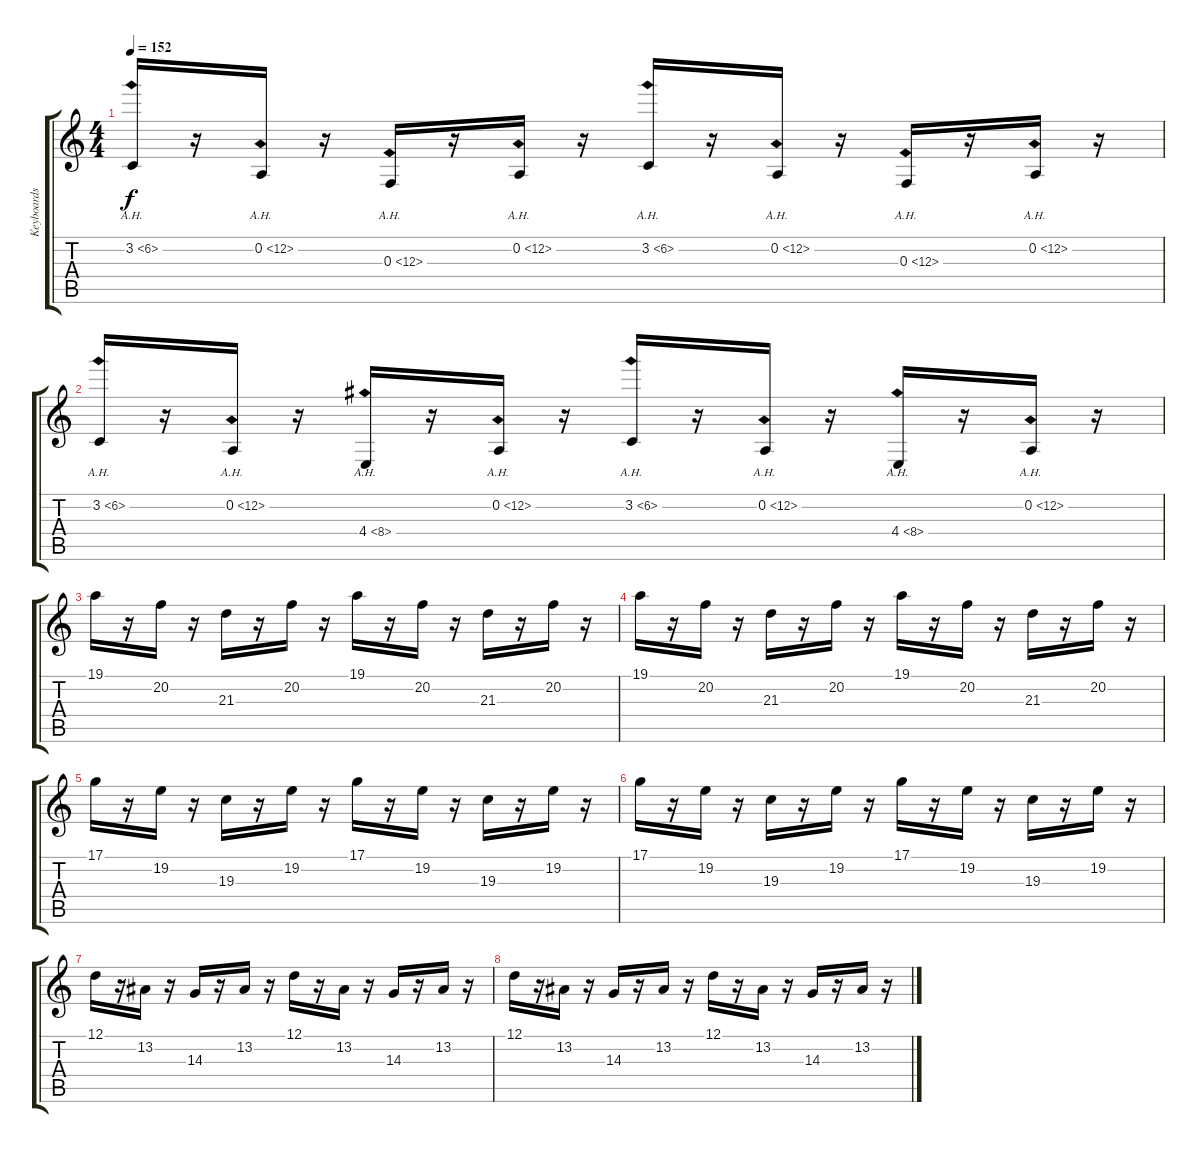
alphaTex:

\track ("Keyboards" "Keyboards") {instrument stringensemble1}
\staff {score tabs}
\tuning (D4 A3 F3 C3 G2 D2) {hide}
\ts (4 4)
\tempo 152
\clef g2
\ks c
3.2{ah 3}.16{dy f} r.16 0.2{ah 12}.16 r.16 0.3{ah 12}.16 r.16 0.2{ah 12}.16 r.16 3.2{ah 3}.16 r.16 0.2{ah 12}.16 r.16 0.3{ah 12}.16 r.16 0.2{ah 12}.16 r.16 |
3.2{ah 3}.16 r.16 0.2{ah 12}.16 r.16 4.4{ah 4}.16 r.16 0.2{ah 12}.16 r.16 3.2{ah 3}.16 r.16 0.2{ah 12}.16 r.16 4.4{ah 4}.16 r.16 0.2{ah 12}.16 r.16 |
19.1.16 r.16 20.2.16 r.16 21.3.16 r.16 20.2.16 r.16 19.1.16 r.16 20.2.16 r.16 21.3.16 r.16 20.2.16 r.16 |
19.1.16 r.16 20.2.16 r.16 21.3.16 r.16 20.2.16 r.16 19.1.16 r.16 20.2.16 r.16 21.3.16 r.16 20.2.16 r.16 |
17.1.16 r.16 19.2.16 r.16 19.3.16 r.16 19.2.16 r.16 17.1.16 r.16 19.2.16 r.16 19.3.16 r.16 19.2.16 r.16 |
17.1.16 r.16 19.2.16 r.16 19.3.16 r.16 19.2.16 r.16 17.1.16 r.16 19.2.16 r.16 19.3.16 r.16 19.2.16 r.16 |
12.1.16 r.16 13.2.16 r.16 14.3.16 r.16 13.2.16 r.16 12.1.16 r.16 13.2.16 r.16 14.3.16 r.16 13.2.16 r.16 |
12.1.16 r.16 13.2.16 r.16 14.3.16 r.16 13.2.16 r.16 12.1.16 r.16 13.2.16 r.16 14.3.16 r.16 13.2.16 r.16
